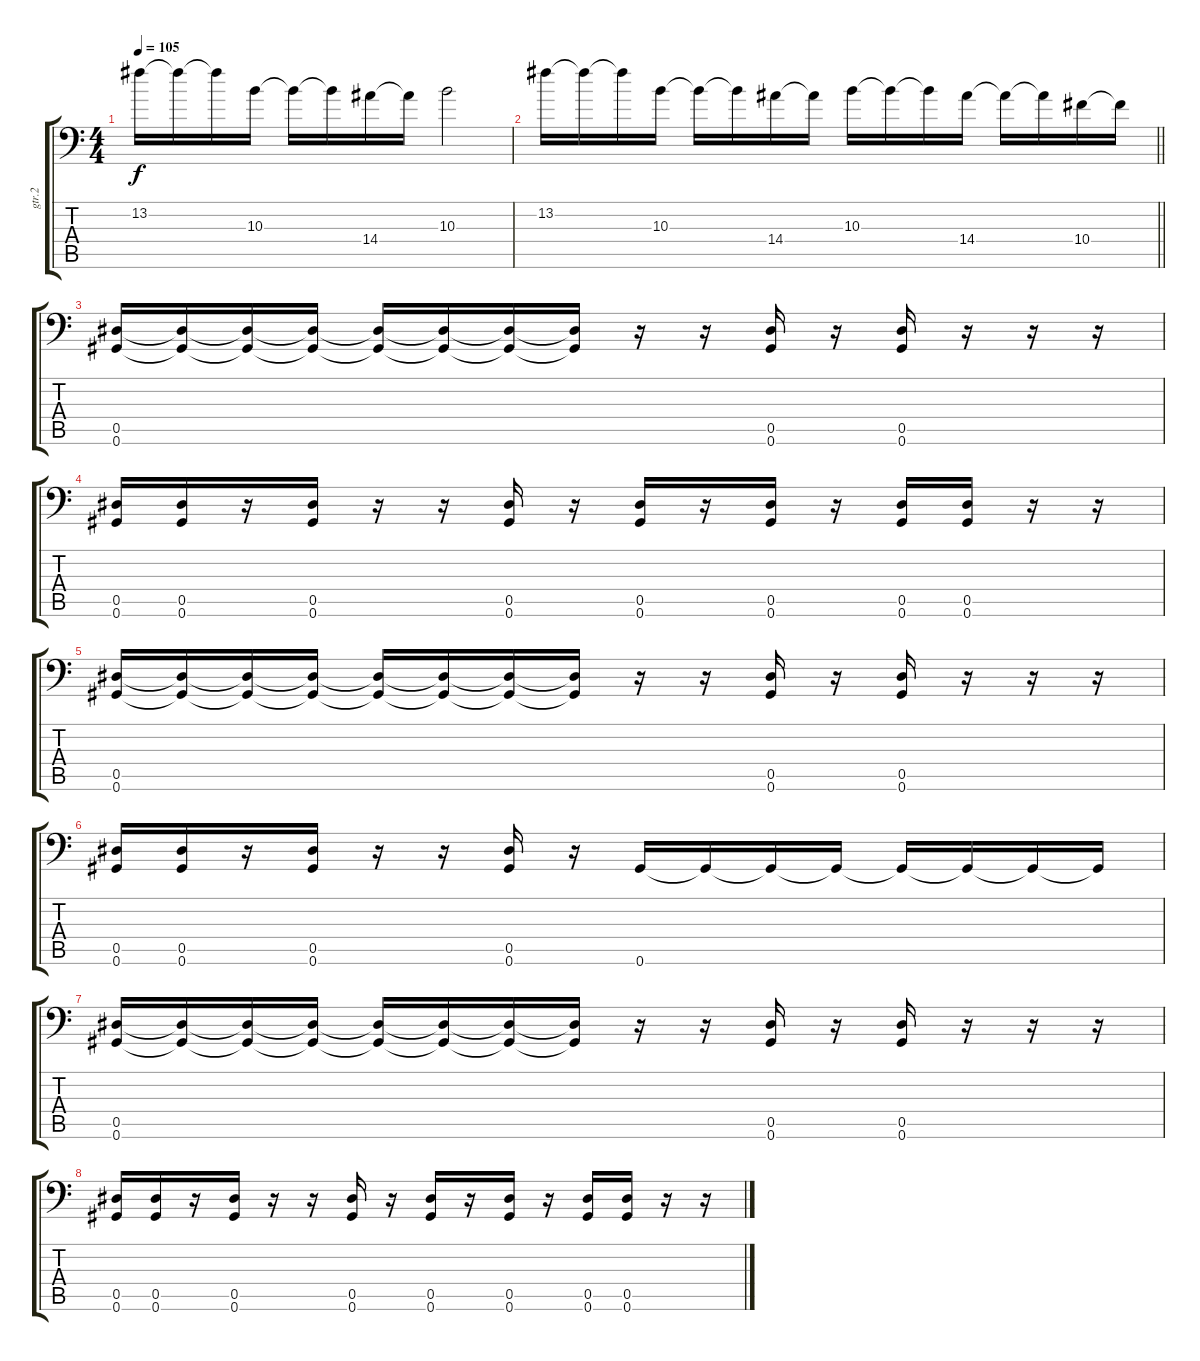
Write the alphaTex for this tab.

\track ("gtr.2" "gtr.2") {instrument distortionguitar}
\staff {score tabs}
\tuning (Bb3 F3 Db3 Ab2 Eb2 Ab1) {hide}
\ts (4 4)
\tempo 105
\clef f4
\ks c
13.2.16{dy f} 13.2{t}.16 13.2{t}.16 10.3.16 10.3{t}.16 10.3{t}.16 14.4.16 14.4{t}.16 10.3.2 |
\barLineRight lightlight
13.2.16 13.2{t}.16 13.2{t}.16 10.3.16 10.3{t}.16 10.3{t}.16 14.4.16 14.4{t}.16 10.3.16 10.3{t}.16 10.3{t}.16 14.4.16 14.4{t}.16 14.4{t}.16 10.4.16 10.4{t}.16 |
\section ("" "")
(0.5 0.6).16 (0.5{t} 0.6{t}).16 (0.5{t} 0.6{t}).16 (0.5{t} 0.6{t}).16 (0.5{t} 0.6{t}).16 (0.5{t} 0.6{t}).16 (0.5{t} 0.6{t}).16 (0.5{t} 0.6{t}).16 r.16 r.16 (0.5 0.6).16 r.16 (0.5 0.6).16 r.16 r.16 r.16 |
(0.5 0.6).16 (0.5 0.6).16 r.16 (0.5 0.6).16 r.16 r.16 (0.5 0.6).16 r.16 (0.5 0.6).16 r.16 (0.5 0.6).16 r.16 (0.5 0.6).16 (0.5 0.6).16 r.16 r.16 |
(0.5 0.6).16 (0.5{t} 0.6{t}).16 (0.5{t} 0.6{t}).16 (0.5{t} 0.6{t}).16 (0.5{t} 0.6{t}).16 (0.5{t} 0.6{t}).16 (0.5{t} 0.6{t}).16 (0.5{t} 0.6{t}).16 r.16 r.16 (0.5 0.6).16 r.16 (0.5 0.6).16 r.16 r.16 r.16 |
(0.5 0.6).16 (0.5 0.6).16 r.16 (0.5 0.6).16 r.16 r.16 (0.5 0.6).16 r.16 0.6.16 0.6{t}.16 0.6{t}.16 0.6{t}.16 0.6{t}.16 0.6{t}.16 0.6{t}.16 0.6{t}.16 |
(0.5 0.6).16 (0.5{t} 0.6{t}).16 (0.5{t} 0.6{t}).16 (0.5{t} 0.6{t}).16 (0.5{t} 0.6{t}).16 (0.5{t} 0.6{t}).16 (0.5{t} 0.6{t}).16 (0.5{t} 0.6{t}).16 r.16 r.16 (0.5 0.6).16 r.16 (0.5 0.6).16 r.16 r.16 r.16 |
(0.5 0.6).16 (0.5 0.6).16 r.16 (0.5 0.6).16 r.16 r.16 (0.5 0.6).16 r.16 (0.5 0.6).16 r.16 (0.5 0.6).16 r.16 (0.5 0.6).16 (0.5 0.6).16 r.16 r.16
